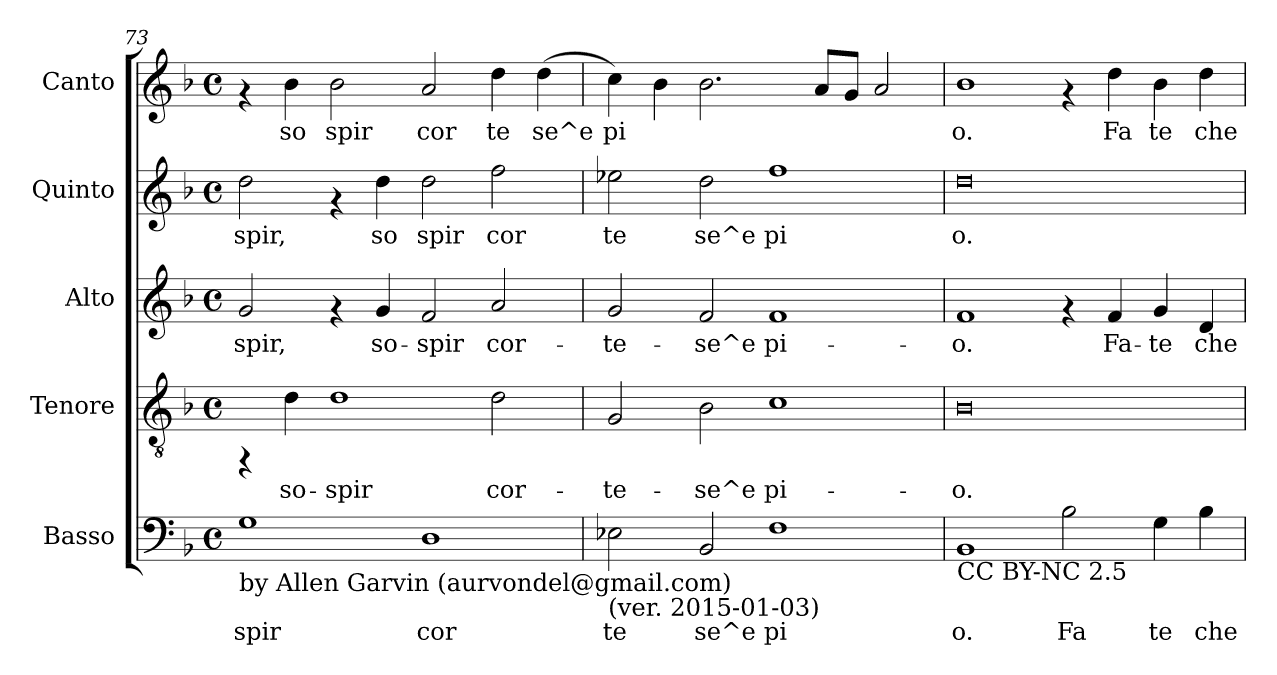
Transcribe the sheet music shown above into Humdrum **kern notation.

**kern	**text	**kern	**text	**kern	**text	**kern	**text	**kern	**text
*part5	*part5	*part4	*part4	*part3	*part3	*part2	*part2	*part1	*part1
*staff5	*staff5	*staff4	*staff4	*staff3	*staff3	*staff2	*staff2	*staff1	*staff1
*I"Basso	*	*I"Tenore	*	*I"Alto	*	*I"Quinto	*	*I"Canto	*
*I'Basso	*	*I'Tenore	*	*I'Alto	*	*I'Quinto	*	*I'Canto	*
*clefF4	*	*clefGv2	*	*clefG2	*	*clefG2	*	*clefG2	*
*k[b-]	*	*k[b-]	*	*k[b-]	*	*k[b-]	*	*k[b-]	*
*F:	*	*F:	*	*F:	*	*F:	*	*F:	*
*M4/4	*	*M4/4	*	*M4/4	*	*M4/4	*	*M4/4	*
*met(c)	*	*met(c)	*	*met(c)	*	*met(c)	*	*met(c)	*
=73	=73	=73	=73	=73	=73	=73	=73	=73	=73
!LO:TX:b:t=by Allen Garvin (aurvondel@gmail.com)	!	!	!	!	!	!	!	!	!
!	!LO:LY:b	!	!	!	!LO:LY:b:cj	!	!LO:LY:b:cj	!	!
1G	spir	4rFF	.	2g/	-spir,	2dd\	spir,	4rf	.
!	!	!	!LO:LY:b:cj	!	!	!	!	!	!LO:LY:b:cj
.	.	4d\	so-	.	.	.	.	4b-\	so
!	!	!	!LO:LY:b:cj	!	!	!	!	!	!LO:LY:b:cj
.	.	1d	-spir	4rf	.	4rf	.	2b-\	spir
!	!	!	!	!	!LO:LY:b:cj	!	!LO:LY:b:cj	!	!
.	.	.	.	4g/	so-	4dd\	so	.	.
!	!LO:LY:b	!	!	!	!LO:LY:b:cj	!	!LO:LY:b:cj	!	!LO:LY:b:cj
1D	cor	.	.	2f/	-spir	2dd\	spir	2a/	cor
!	!	!	!LO:LY:b:cj	!	!LO:LY:b:cj	!	!LO:LY:b:cj	!	!LO:LY:b:cj
.	.	2d\	cor-	2a/	cor-	2ff\	cor	4dd\	te
!	!	!	!	!	!	!	!	!	!LO:LY:b:cj
.	.	.	.	.	.	.	.	(<4dd\	se^e
=74	=74	=74	=74	=74	=74	=74	=74	=74	=74
!LO:TX:b:t=(ver. 2015-01-03)	!	!	!	!	!	!	!	!	!
!	!LO:LY:b	!	!LO:LY:b:cj	!	!LO:LY:b:cj	!	!LO:LY:b:cj	!	!LO:LY:b:cj
2E-X\	te	2G/	-te-	2g/	-te-	2ee-X\	te	4cc\)	pi
!	!	!	!	!	!	!	!	!	!LO:LY:b:cj
.	.	.	.	.	.	.	.	4b-\	.
!	!LO:LY:b	!	!LO:LY:b:cj	!	!LO:LY:b:cj	!	!LO:LY:b:cj	!	!LO:LY:b:cj
2BB-/	se^e	2B-\	-se^e	2f/	-se^e	2dd\	se^e	2.b-\	.
!	!LO:LY:b	!	!LO:LY:b:cj	!	!LO:LY:b:cj	!	!LO:LY:b:cj	!	!
1F	pi	1c	pi-	1f	pi-	1ff	pi	.	.
!	!	!	!	!	!	!	!	!	!LO:LY:b:cj
.	.	.	.	.	.	.	.	8a/L	.
!	!	!	!	!	!	!	!	!	!LO:LY:b:cj
.	.	.	.	.	.	.	.	8g/J	.
!	!	!	!	!	!	!	!	!	!LO:LY:b:cj
.	.	.	.	.	.	.	.	2a/	.
=75	=75	=75	=75	=75	=75	=75	=75	=75	=75
!LO:TX:b:t=CC BY-NC 2.5	!	!	!	!	!	!	!	!	!
!	!LO:LY:b	!	!LO:LY:b:cj	!	!LO:LY:b:cj	!	!LO:LY:b:cj	!	!LO:LY:b:cj
1BB-	o.	0B-	-o.	1f	-o.	0dd	o.	1b-	o.
!	!LO:LY:b	!	!	!	!	!	!	!	!
2B-\	Fa	.	.	4rf	.	.	.	4rf	.
!	!	!	!	!	!LO:LY:b:cj	!	!	!	!LO:LY:b:cj
.	.	.	.	4f/	Fa-	.	.	4dd\	Fa
!	!LO:LY:b	!	!	!	!LO:LY:b:cj	!	!	!	!LO:LY:b:cj
4G\	te	.	.	4g/	-te	.	.	4b-\	te
!	!LO:LY:b	!	!	!	!LO:LY:b:cj	!	!	!	!LO:LY:b:cj
4B-\	che	.	.	4d/	che	.	.	4dd\	che
=	=	=	=	=	=	=	=	=	=
*-	*-	*-	*-	*-	*-	*-	*-	*-	*-
